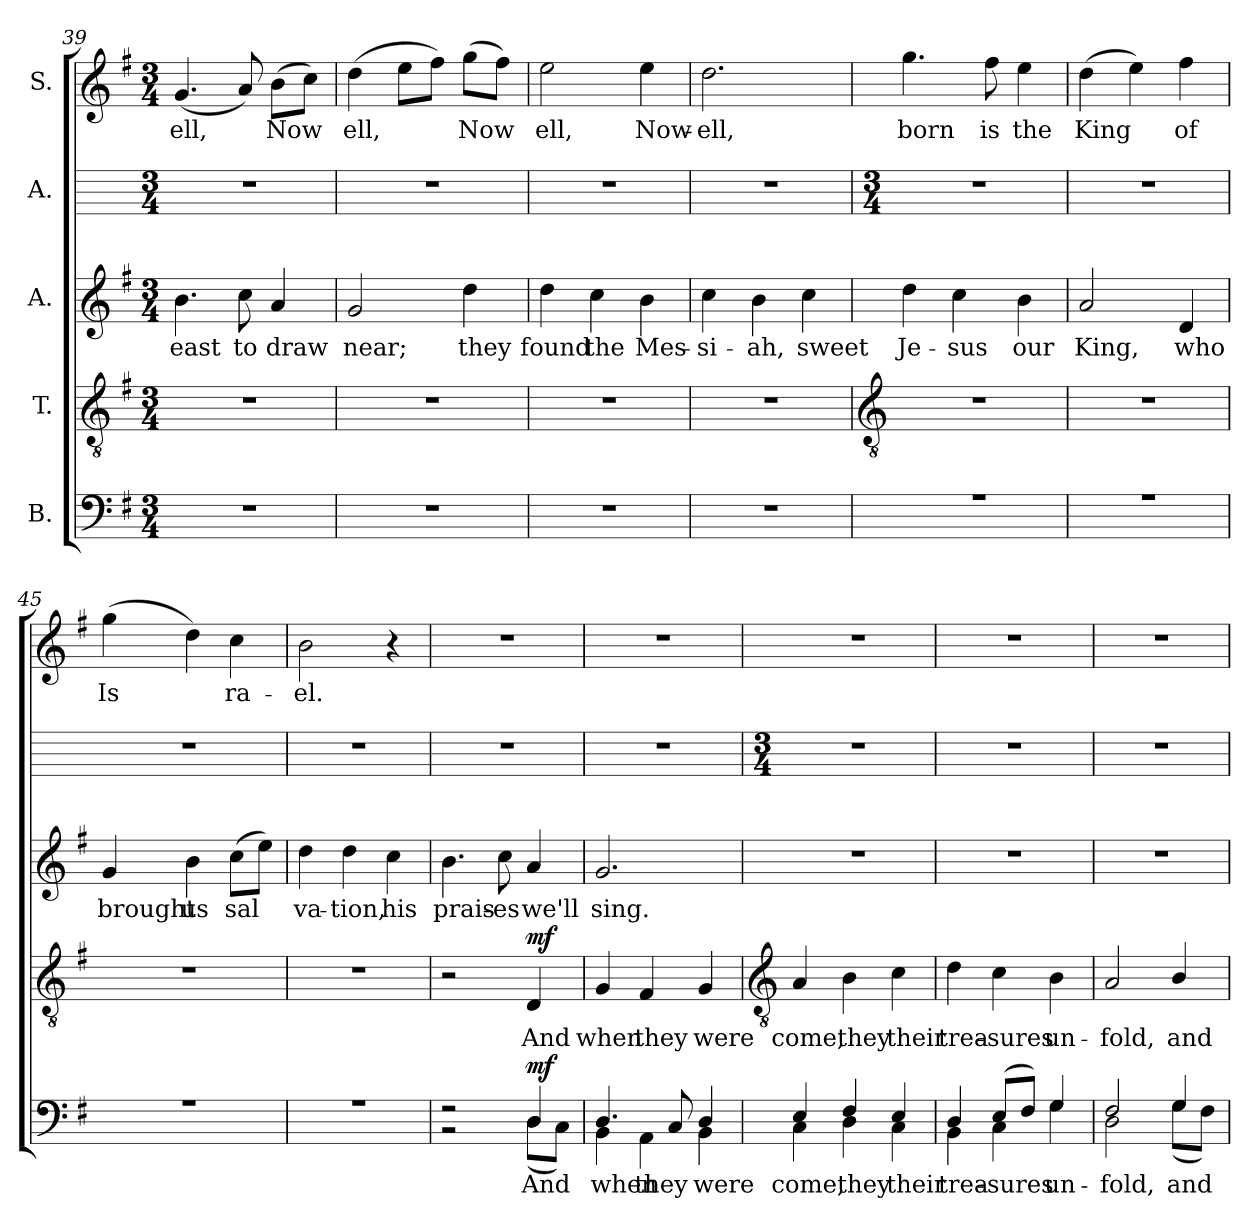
**kern	**text	**dynam	**kern	**text	**dynam	**kern	**text	**kern	**kern	**text
*part5	*part5	*part5	*part4	*part4	*part4	*part3	*part3	*part2	*part1	*part1
*staff5	*staff5	*staff5	*staff4	*staff4	*staff4	*staff3	*staff3	*staff2	*staff1	*staff1
*I"B.	*	*	*I"T.	*	*	*I"A.	*	*I"A.	*I"S.	*
*clefF4	*	*	*clefGv2	*	*	*clefG2	*	*	*clefG2	*
*k[f#]	*	*	*k[f#]	*	*	*k[f#]	*	*	*k[f#]	*
*G:	*	*	*G:	*	*	*G:	*	*	*G:	*
*M3/4	*	*	*M3/4	*	*	*M3/4	*	*M3/4	*M3/4	*
=39	=39	=39	=39	=39	=39	=39	=39	=39	=39	=39
!LO:N:vis=1	!	!	!LO:N:vis=1	!	!	!	!LO:LY:b	!	!	!LO:LY:b
2.r	.	.	2.r	.	.	4.b	east	2.r	(<4.g	ell,
!	!	!	!	!	!	!	!LO:LY:b	!	!	!
.	.	.	.	.	.	8cc	to	.	8a)	.
!	!	!	!	!	!	!	!LO:LY:b	!	!	!LO:LY:b
.	.	.	.	.	.	4a	draw	.	(>8bL	Now
.	.	.	.	.	.	.	.	.	8ccJ)	.
=40	=40	=40	=40	=40	=40	=40	=40	=40	=40	=40
!LO:N:vis=1	!	!	!LO:N:vis=1	!	!	!	!LO:LY:b	!	!	!LO:LY:b
2.r	.	.	2.r	.	.	2g	near;	2.r	(>4dd	ell,
.	.	.	.	.	.	.	.	.	8eeL	.
.	.	.	.	.	.	.	.	.	8ff#J)	.
!	!	!	!	!	!	!	!LO:LY:b	!	!	!LO:LY:b
.	.	.	.	.	.	4dd	they	.	(>8ggL	Now
.	.	.	.	.	.	.	.	.	8ff#J)	.
=41	=41	=41	=41	=41	=41	=41	=41	=41	=41	=41
!LO:N:vis=1	!	!	!LO:N:vis=1	!	!	!	!LO:LY:b	!	!	!LO:LY:b
2.r	.	.	2.r	.	.	4dd	found	2.r	2ee	ell,
!	!	!	!	!	!	!	!LO:LY:b	!	!	!
.	.	.	.	.	.	4cc	the	.	.	.
!	!	!	!	!	!	!	!LO:LY:b	!	!	!LO:LY:b
.	.	.	.	.	.	4b	Mes-	.	4ee	Now-
=42	=42	=42	=42	=42	=42	=42	=42	=42	=42	=42
!LO:N:vis=1	!	!	!LO:N:vis=1	!	!	!	!LO:LY:b	!	!	!LO:LY:b
2.r	.	.	2.r	.	.	4cc	-si-	2.r	2.dd	-ell,
!	!	!	!	!	!	!	!LO:LY:b	!	!	!
.	.	.	.	.	.	4b	-ah,	.	.	.
!	!	!	!	!	!	!	!LO:LY:b	!	!	!
.	.	.	.	.	.	4cc	sweet	.	.	.
!!LO:LB:g=z
=43	=43	=43	=43	=43	=43	=43	=43	=43	=43	=43
*	*	*	*clefGv2	*	*	*	*	*	*	*
*	*	*	*	*	*	*	*	*M3/4	*	*
*^	*	*	*	*	*	*	*	*	*	*
!LO:N:vis=1	!LO:N:vis=1	!	!	!LO:N:vis=1	!	!	!	!LO:LY:b	!	!	!LO:LY:b
2.r	2.ryy	.	.	2.r	.	.	4dd	Je-	2.r	4.gg	born
!	!	!	!	!	!	!	!	!LO:LY:b	!	!	!
.	.	.	.	.	.	.	4cc	-sus	.	.	.
!	!	!	!	!	!	!	!	!	!	!	!LO:LY:b
.	.	.	.	.	.	.	.	.	.	8ff#	is
!	!	!	!	!	!	!	!	!LO:LY:b	!	!	!LO:LY:b
.	.	.	.	.	.	.	4b	our	.	4ee	the
=44	=44	=44	=44	=44	=44	=44	=44	=44	=44	=44	=44
!LO:N:vis=1	!LO:N:vis=1	!	!	!LO:N:vis=1	!	!	!	!LO:LY:b	!	!	!LO:LY:b
2.r	2.ryy	.	.	2.r	.	.	2a	King,	2.r	(>4dd	King
.	.	.	.	.	.	.	.	.	.	4ee)	.
!	!	!	!	!	!	!	!	!LO:LY:b	!	!	!LO:LY:b
.	.	.	.	.	.	.	4d	who	.	4ff#	of
=45	=45	=45	=45	=45	=45	=45	=45	=45	=45	=45	=45
!LO:N:vis=1	!LO:N:vis=1	!	!	!LO:N:vis=1	!	!	!	!LO:LY:b	!	!	!LO:LY:b
2.r	2.ryy	.	.	2.r	.	.	4g	brought	2.r	(>4gg	Is
!	!	!	!	!	!	!	!	!LO:LY:b	!	!	!
.	.	.	.	.	.	.	4b	us	.	4dd)	.
!	!	!	!	!	!	!	!	!LO:LY:b	!	!	!LO:LY:b
.	.	.	.	.	.	.	(>8ccL	sal	.	4cc	ra-
.	.	.	.	.	.	.	8eeJ)	.	.	.	.
=46	=46	=46	=46	=46	=46	=46	=46	=46	=46	=46	=46
!LO:N:vis=1	!LO:N:vis=1	!	!	!LO:N:vis=1	!	!	!	!LO:LY:b	!	!	!LO:LY:b
2.r	2.ryy	.	.	2.r	.	.	4dd	va-	2.r	2b	-el.
!	!	!	!	!	!	!	!	!LO:LY:b	!	!	!
.	.	.	.	.	.	.	4dd	-tion,	.	.	.
!	!	!	!	!	!	!	!	!LO:LY:b	!	!	!
.	.	.	.	.	.	.	4cc	his	.	4r	.
=47	=47	=47	=47	=47	=47	=47	=47	=47	=47	=47	=47
!	!	!	!	!	!	!	!	!LO:LY:b	!	!LO:N:vis=1	!
2r	2r	.	.	2r	.	.	4.b	prais-	2.r	2.r	.
!	!	!	!	!	!	!	!	!LO:LY:b	!	!	!
.	.	.	.	.	.	.	8cc	-es	.	.	.
!	!	!LO:LY:b	!LO:DY:a	!	!LO:LY:b	!LO:DY:a	!	!LO:LY:b	!	!	!
4D/	(<8D\L	And	mf	4D	And	mf	4a	we'll	.	.	.
.	8C\J)	.	.	.	.	.	.	.	.	.	.
=48	=48	=48	=48	=48	=48	=48	=48	=48	=48	=48	=48
!	!	!LO:LY:b	!	!	!LO:LY:b	!	!	!LO:LY:b	!	!LO:N:vis=1	!
4.D/	4BB\	when	.	4G	when	.	2.g	sing.	2.r	2.r	.
!	!	!LO:LY:b	!	!	!LO:LY:b	!	!	!	!	!	!
.	4AA\	they	.	4F#	they	.	.	.	.	.	.
8C/	.	.	.	.	.	.	.	.	.	.	.
!	!	!LO:LY:b	!	!	!LO:LY:b	!	!	!	!	!	!
4D/	4BB\	were	.	4G	were	.	.	.	.	.	.
!!LO:LB:g=z
=49	=49	=49	=49	=49	=49	=49	=49	=49	=49	=49	=49
*	*	*	*	*clefGv2	*	*	*	*	*	*	*
*	*	*	*	*	*	*	*	*	*M3/4	*	*
!	!	!LO:LY:b	!	!	!LO:LY:b	!	!LO:N:vis=1	!	!	!LO:N:vis=1	!
4E/	4C\	come,	.	4A	come,	.	2.r	.	2.r	2.r	.
!	!	!LO:LY:b	!	!	!LO:LY:b	!	!	!	!	!	!
4F#/	4D\	they	.	4B	they	.	.	.	.	.	.
!	!	!LO:LY:b	!	!	!LO:LY:b	!	!	!	!	!	!
4E/	4C\	their	.	4c	their	.	.	.	.	.	.
=50	=50	=50	=50	=50	=50	=50	=50	=50	=50	=50	=50
!	!	!LO:LY:b	!	!	!LO:LY:b	!	!LO:N:vis=1	!	!	!LO:N:vis=1	!
4D/	4BB\	trea-	.	4d	trea-	.	2.r	.	2.r	2.r	.
!	!	!LO:LY:b	!	!	!LO:LY:b	!	!	!	!	!	!
(>8E/L	4C\	-sures	.	4c	-sures	.	.	.	.	.	.
8F#/J)	.	.	.	.	.	.	.	.	.	.	.
!	!	!LO:LY:b	!	!	!LO:LY:b	!	!	!	!	!	!
4G/	4G\	un-	.	4B	un-	.	.	.	.	.	.
=51	=51	=51	=51	=51	=51	=51	=51	=51	=51	=51	=51
!	!	!LO:LY:b	!	!	!LO:LY:b	!	!LO:N:vis=1	!	!	!LO:N:vis=1	!
2F#/	2D\	-fold,	.	2A	-fold,	.	2.r	.	2.r	2.r	.
!	!	!LO:LY:b	!	!	!LO:LY:b	!	!	!	!	!	!
4G/	(<8G\L	and	.	4B/	and	.	.	.	.	.	.
.	8F#\J)	.	.	.	.	.	.	.	.	.	.
*v	*v	*	*	*	*	*	*	*	*	*	*
=	=	=	=	=	=	=	=	=	=	=
*-	*-	*-	*-	*-	*-	*-	*-	*-	*-	*-
